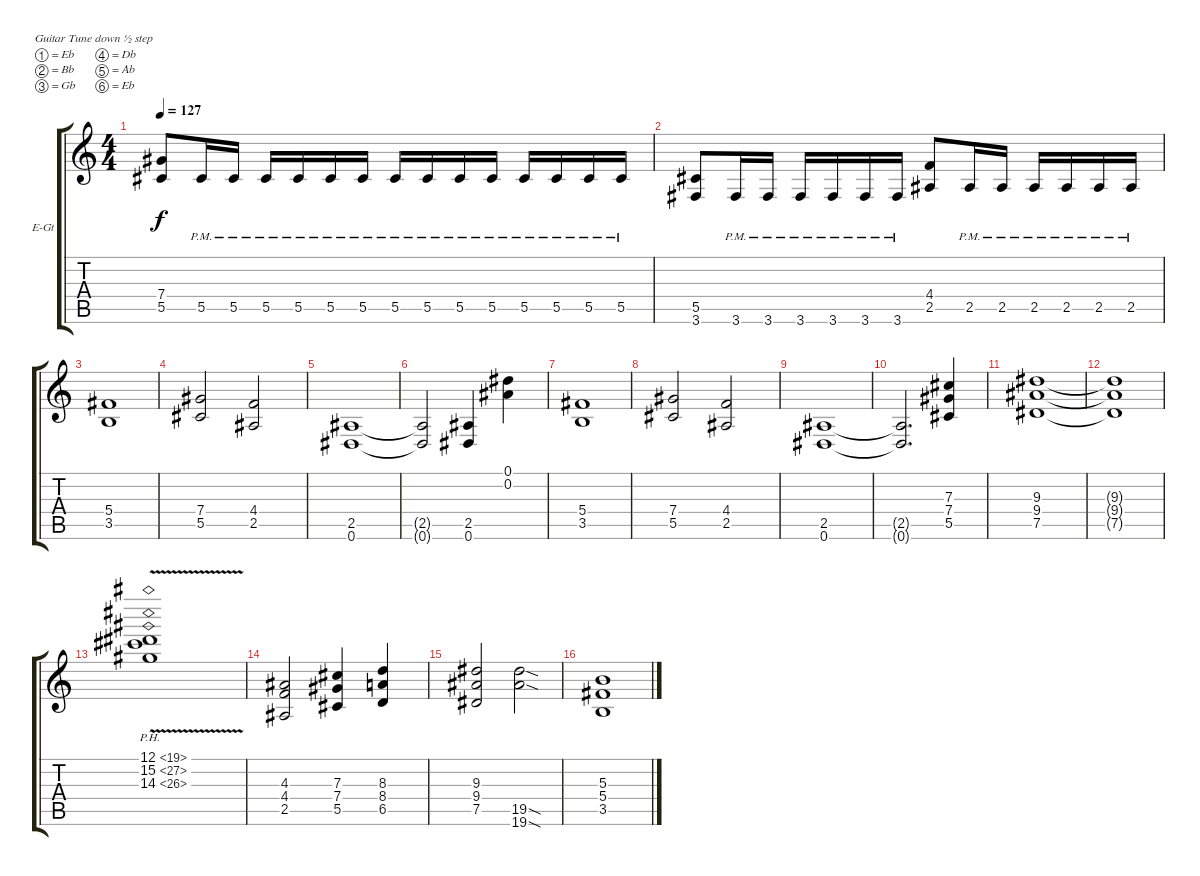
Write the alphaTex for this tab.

\bracketExtendMode groupsimilarinstruments
\firstSystemTrackNameOrientation horizontal
\otherSystemsTrackNameOrientation horizontal
\track ("Lead Guitar" "E-Gt") {instrument overdrivenguitar}
\staff {score tabs}
\tuning (Eb4 Bb3 Gb3 Db3 Ab2 Eb2)
\ts (4 4)
\tempo 127
\clef g2
\ks c
(7.4 5.5).8{dy f} 5.5{pm}.16 5.5{pm}.16 5.5{pm}.16 5.5{pm}.16 5.5{pm}.16 5.5{pm}.16 5.5{pm}.16 5.5{pm}.16 5.5{pm}.16 5.5{pm}.16 5.5{pm}.16 5.5{pm}.16 5.5{pm}.16 5.5{pm}.16 |
(5.5 3.6).8 3.6{pm}.16 3.6{pm}.16 3.6{pm}.16 3.6{pm}.16 3.6{pm}.16 3.6{pm}.16 (4.4 2.5).8 2.5{pm}.16 2.5{pm}.16 2.5{pm}.16 2.5{pm}.16 2.5{pm}.16 2.5{pm}.16 |
(5.4 3.5).1 |
(7.4 5.5).2 (4.4 2.5).2 |
(2.5 0.6).1 |
(2.5{t} 0.6{t}).2 (2.5 0.6).4 (0.1 0.2).4 |
(5.4 3.5).1 |
(7.4 5.5).2 (4.4 2.5).2 |
(2.5 0.6).1 |
(2.5{t} 0.6{t}).2{d} (7.3 7.4 5.5).4 |
(9.3 9.4 7.5).1 |
(9.3{t} 9.4{t} 7.5{t}).1 |
(12.1{ph 7 v} 15.2{ph 12 v} 14.3{ph 12 v}).1 |
(4.3 4.4 2.5).2 (7.3 7.4 5.5).4 (8.3 8.4 6.5).4 |
(9.3 9.4 7.5).2 (19.5{sod} 19.6{sod}).2 |
(5.3 5.4 3.5).1
